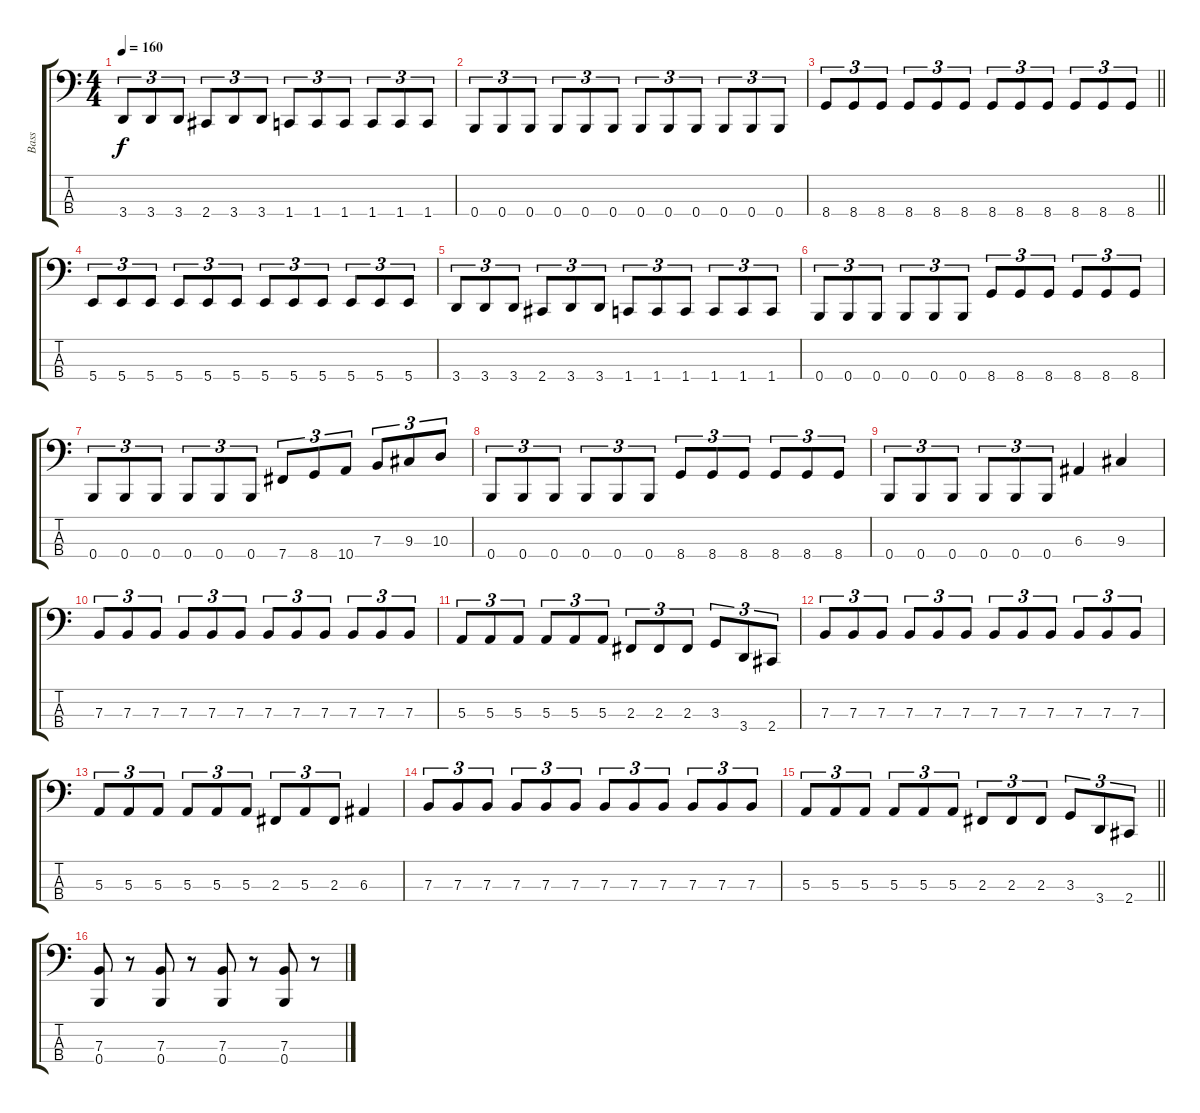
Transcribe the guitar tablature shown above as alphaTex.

\track ("Bass" "Bass") {instrument electricbasspick}
\staff {score tabs}
\tuning (D2 A1 E1 B0) {hide}
\ts (4 4)
\tempo 160
\clef f4
\ks c
3.4.8{tu (3 2) dy f} 3.4.8{tu (3 2)} 3.4.8{tu (3 2)} 2.4.8{tu (3 2)} 3.4.8{tu (3 2)} 3.4.8{tu (3 2)} 1.4.8{tu (3 2)} 1.4.8{tu (3 2)} 1.4.8{tu (3 2)} 1.4.8{tu (3 2)} 1.4.8{tu (3 2)} 1.4.8{tu (3 2)} |
0.4.8{tu (3 2)} 0.4.8{tu (3 2)} 0.4.8{tu (3 2)} 0.4.8{tu (3 2)} 0.4.8{tu (3 2)} 0.4.8{tu (3 2)} 0.4.8{tu (3 2)} 0.4.8{tu (3 2)} 0.4.8{tu (3 2)} 0.4.8{tu (3 2)} 0.4.8{tu (3 2)} 0.4.8{tu (3 2)} |
\barLineRight lightlight
8.4.8{tu (3 2)} 8.4.8{tu (3 2)} 8.4.8{tu (3 2)} 8.4.8{tu (3 2)} 8.4.8{tu (3 2)} 8.4.8{tu (3 2)} 8.4.8{tu (3 2)} 8.4.8{tu (3 2)} 8.4.8{tu (3 2)} 8.4.8{tu (3 2)} 8.4.8{tu (3 2)} 8.4.8{tu (3 2)} |
5.4.8{tu (3 2)} 5.4.8{tu (3 2)} 5.4.8{tu (3 2)} 5.4.8{tu (3 2)} 5.4.8{tu (3 2)} 5.4.8{tu (3 2)} 5.4.8{tu (3 2)} 5.4.8{tu (3 2)} 5.4.8{tu (3 2)} 5.4.8{tu (3 2)} 5.4.8{tu (3 2)} 5.4.8{tu (3 2)} |
3.4.8{tu (3 2)} 3.4.8{tu (3 2)} 3.4.8{tu (3 2)} 2.4.8{tu (3 2)} 3.4.8{tu (3 2)} 3.4.8{tu (3 2)} 1.4.8{tu (3 2)} 1.4.8{tu (3 2)} 1.4.8{tu (3 2)} 1.4.8{tu (3 2)} 1.4.8{tu (3 2)} 1.4.8{tu (3 2)} |
0.4.8{tu (3 2)} 0.4.8{tu (3 2)} 0.4.8{tu (3 2)} 0.4.8{tu (3 2)} 0.4.8{tu (3 2)} 0.4.8{tu (3 2)} 8.4.8{tu (3 2)} 8.4.8{tu (3 2)} 8.4.8{tu (3 2)} 8.4.8{tu (3 2)} 8.4.8{tu (3 2)} 8.4.8{tu (3 2)} |
0.4.8{tu (3 2)} 0.4.8{tu (3 2)} 0.4.8{tu (3 2)} 0.4.8{tu (3 2)} 0.4.8{tu (3 2)} 0.4.8{tu (3 2)} 7.4.8{tu (3 2)} 8.4.8{tu (3 2)} 10.4.8{tu (3 2)} 7.3.8{tu (3 2)} 9.3.8{tu (3 2)} 10.3.8{tu (3 2)} |
0.4.8{tu (3 2)} 0.4.8{tu (3 2)} 0.4.8{tu (3 2)} 0.4.8{tu (3 2)} 0.4.8{tu (3 2)} 0.4.8{tu (3 2)} 8.4.8{tu (3 2)} 8.4.8{tu (3 2)} 8.4.8{tu (3 2)} 8.4.8{tu (3 2)} 8.4.8{tu (3 2)} 8.4.8{tu (3 2)} |
0.4.8{tu (3 2)} 0.4.8{tu (3 2)} 0.4.8{tu (3 2)} 0.4.8{tu (3 2)} 0.4.8{tu (3 2)} 0.4.8{tu (3 2)} 6.3.4 9.3.4 |
7.3.8{tu (3 2)} 7.3.8{tu (3 2)} 7.3.8{tu (3 2)} 7.3.8{tu (3 2)} 7.3.8{tu (3 2)} 7.3.8{tu (3 2)} 7.3.8{tu (3 2)} 7.3.8{tu (3 2)} 7.3.8{tu (3 2)} 7.3.8{tu (3 2)} 7.3.8{tu (3 2)} 7.3.8{tu (3 2)} |
5.3.8{tu (3 2)} 5.3.8{tu (3 2)} 5.3.8{tu (3 2)} 5.3.8{tu (3 2)} 5.3.8{tu (3 2)} 5.3.8{tu (3 2)} 2.3.8{tu (3 2)} 2.3.8{tu (3 2)} 2.3.8{tu (3 2)} 3.3.8{tu (3 2)} 3.4.8{tu (3 2)} 2.4.8{tu (3 2)} |
7.3.8{tu (3 2)} 7.3.8{tu (3 2)} 7.3.8{tu (3 2)} 7.3.8{tu (3 2)} 7.3.8{tu (3 2)} 7.3.8{tu (3 2)} 7.3.8{tu (3 2)} 7.3.8{tu (3 2)} 7.3.8{tu (3 2)} 7.3.8{tu (3 2)} 7.3.8{tu (3 2)} 7.3.8{tu (3 2)} |
5.3.8{tu (3 2)} 5.3.8{tu (3 2)} 5.3.8{tu (3 2)} 5.3.8{tu (3 2)} 5.3.8{tu (3 2)} 5.3.8{tu (3 2)} 2.3.8{tu (3 2)} 5.3.8{tu (3 2)} 2.3.8{tu (3 2)} 6.3.4 |
7.3.8{tu (3 2)} 7.3.8{tu (3 2)} 7.3.8{tu (3 2)} 7.3.8{tu (3 2)} 7.3.8{tu (3 2)} 7.3.8{tu (3 2)} 7.3.8{tu (3 2)} 7.3.8{tu (3 2)} 7.3.8{tu (3 2)} 7.3.8{tu (3 2)} 7.3.8{tu (3 2)} 7.3.8{tu (3 2)} |
\barLineRight lightlight
5.3.8{tu (3 2)} 5.3.8{tu (3 2)} 5.3.8{tu (3 2)} 5.3.8{tu (3 2)} 5.3.8{tu (3 2)} 5.3.8{tu (3 2)} 2.3.8{tu (3 2)} 2.3.8{tu (3 2)} 2.3.8{tu (3 2)} 3.3.8{tu (3 2)} 3.4.8{tu (3 2)} 2.4.8{tu (3 2)} |
(7.3 0.4).8 r.8 (7.3 0.4).8 r.8 (7.3 0.4).8 r.8 (7.3 0.4).8 r.8
